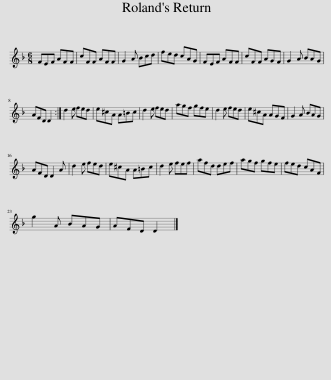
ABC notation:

X:1
L:1/8
M:6/8
I:linebreak $
K:Dmin
V:1 treble
V:1
 FEF AFF | cFF AFF | G2 A Bcd | fed cAG | FEF AFF | %5
 cFF AGF | G2 A BAG |$ AFD D2 :| d2 e fed | e^cA A=Bc | %10
 d2 e fed | agf gfe | d2 e fed | e^cA AGF | G2 A BAG |$ %15
 AFD D2 A | d2 e fed | e^cA A=Bc | d2 e fef | afd def | %20
 agf gfe | fed cAF |$ g2 A BAG | AFD D2 |] %24
